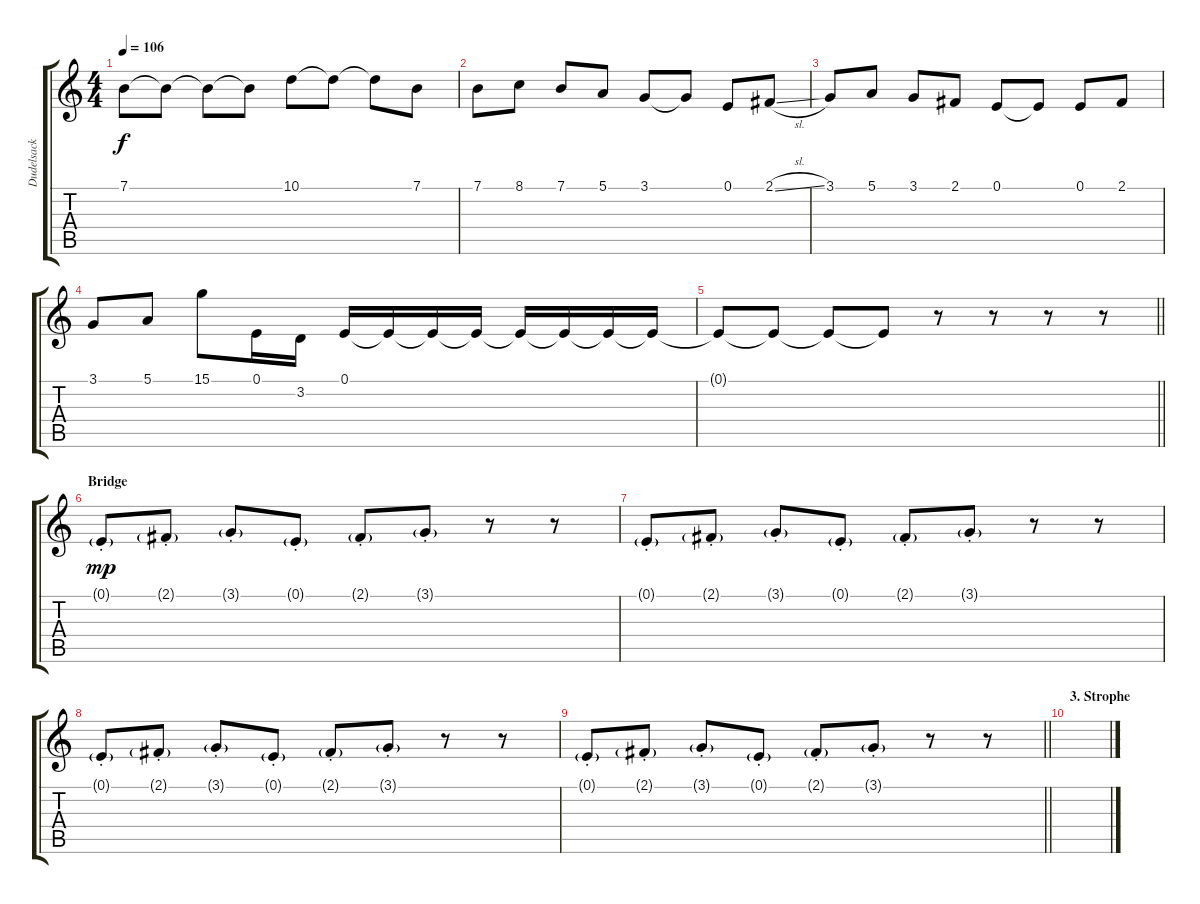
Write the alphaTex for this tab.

\track ("Dudelsack II" "Dudelsack ") {instrument bagpipe}
\staff {score tabs}
\tuning (E4 B3 G3 D3 A2 E2) {hide}
\ts (4 4)
\tempo 106
\clef g2
\ks c
7.1.8{dy f} 7.1{t}.8 7.1{t}.8 7.1{t}.8 10.1.8 10.1{t}.8 10.1{t}.8 7.1.8 |
7.1.8 8.1.8 7.1.8 5.1.8 3.1.8 3.1{t}.8 0.1.8 2.1{sl}.8 |
3.1.8 5.1.8 3.1.8 2.1.8 0.1.8 0.1{t}.8 0.1.8 2.1.8 |
3.1.8 5.1.8 15.1.8 0.1.16 3.2.16 0.1.16 0.1{t}.16 0.1{t}.16 0.1{t}.16 0.1{t}.16 0.1{t}.16 0.1{t}.16 0.1{t}.16 |
\barLineRight lightlight
0.1{t}.8 0.1{t}.8 0.1{t}.8 0.1{t}.8 r.8 r.8 r.8 r.8 |
\section ("" "Bridge")
0.1{g st}.8{dy mp volume 16} 2.1{g st}.8 3.1{g st}.8 0.1{g st}.8 2.1{g st}.8 3.1{g st}.8 r.8 r.8 |
0.1{g st}.8 2.1{g st}.8 3.1{g st}.8 0.1{g st}.8 2.1{g st}.8 3.1{g st}.8 r.8 r.8 |
0.1{g st}.8 2.1{g st}.8 3.1{g st}.8 0.1{g st}.8 2.1{g st}.8 3.1{g st}.8 r.8 r.8 |
\barLineRight lightlight
0.1{g st}.8 2.1{g st}.8 3.1{g st}.8 0.1{g st}.8 2.1{g st}.8 3.1{g st}.8 r.8 r.8 |
\section ("" "3. Strophe")
